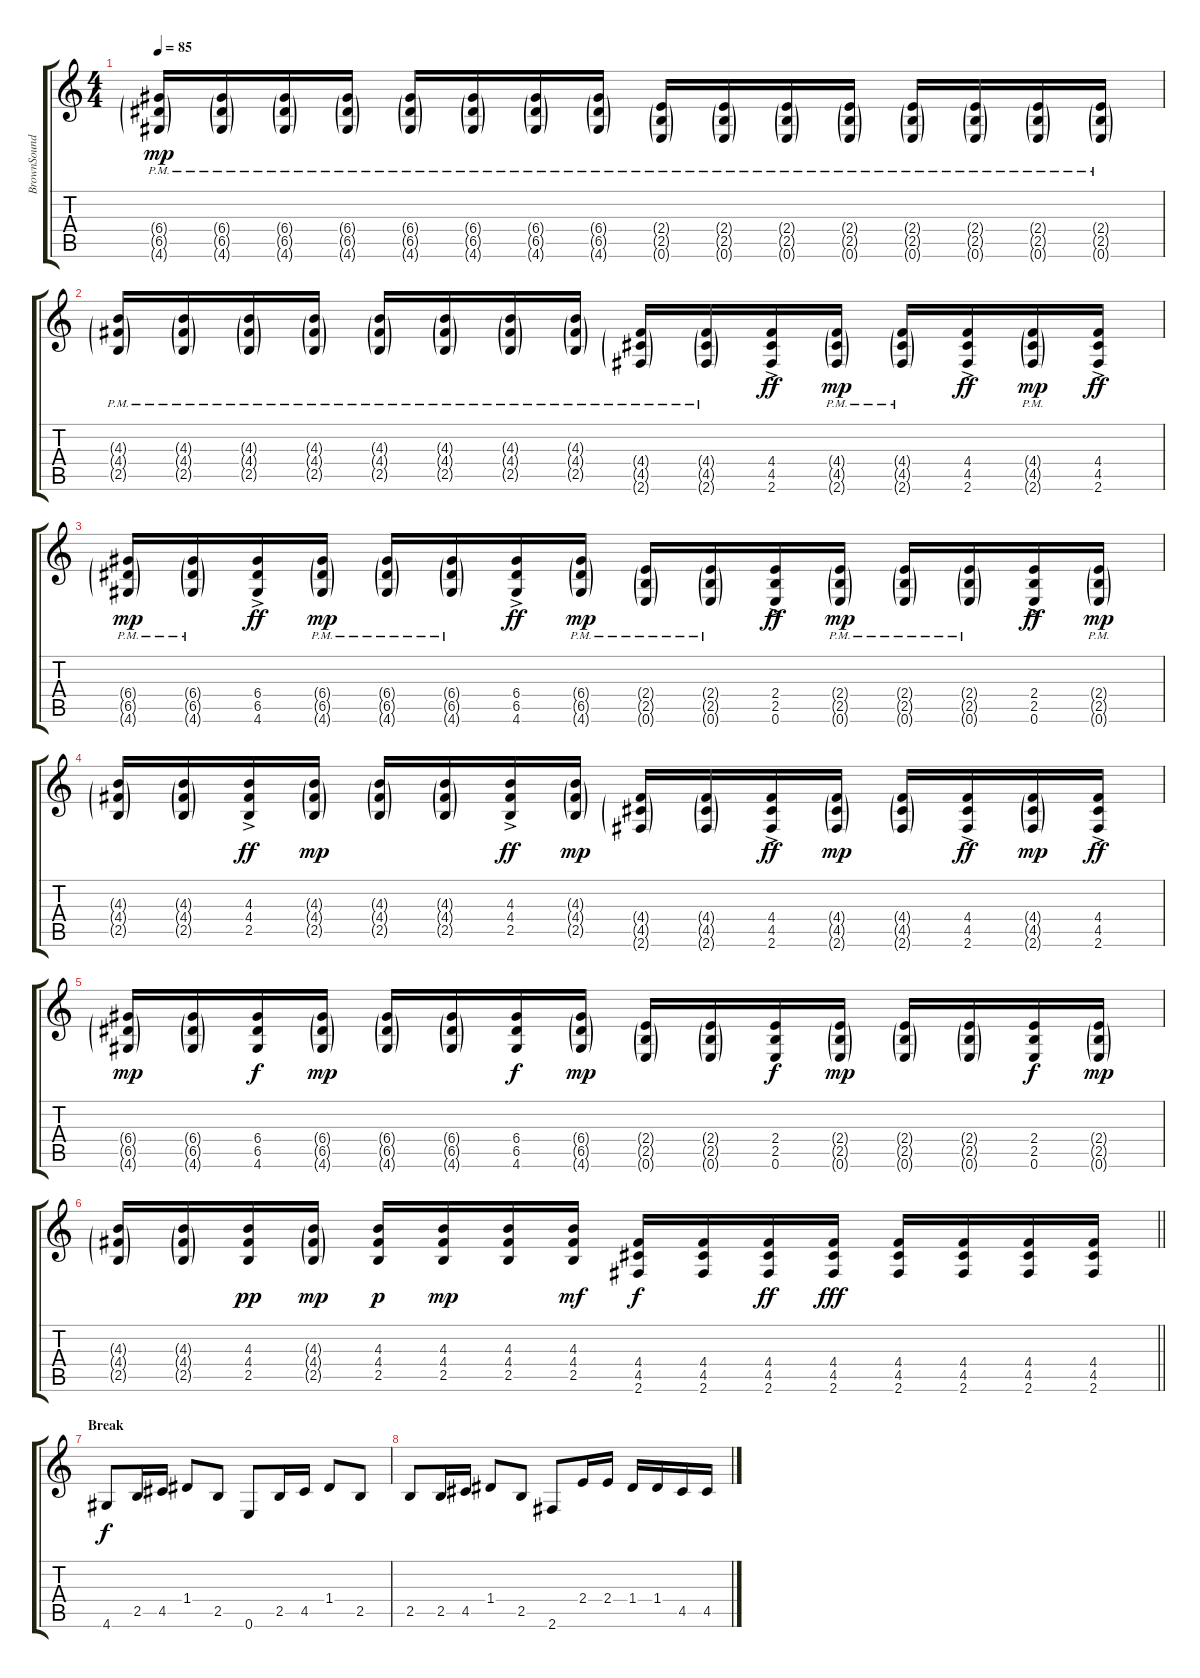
\track ("BrownSound" "BrownSound") {instrument overdrivenguitar}
\staff {score tabs}
\tuning (E4 B3 G3 D3 A2 E2) {hide}
\ts (4 4)
\tempo 85
\clef g2
\ks c
(6.4{g pm} 6.5{g pm} 4.6{g pm}).16{dy mp} (6.4{g pm} 6.5{g pm} 4.6{g pm}).16 (6.4{g pm} 6.5{g pm} 4.6{g pm}).16 (6.4{g pm} 6.5{g pm} 4.6{g pm}).16 (6.4{g pm} 6.5{g pm} 4.6{g pm}).16 (6.4{g pm} 6.5{g pm} 4.6{g pm}).16 (6.4{g pm} 6.5{g pm} 4.6{g pm}).16 (6.4{g pm} 6.5{g pm} 4.6{g pm}).16 (2.4{g pm} 2.5{g pm} 0.6{g pm}).16 (2.4{g pm} 2.5{g pm} 0.6{g pm}).16 (2.4{g pm} 2.5{g pm} 0.6{g pm}).16 (2.4{g pm} 2.5{g pm} 0.6{g pm}).16 (2.4{g pm} 2.5{g pm} 0.6{g pm}).16 (2.4{g pm} 2.5{g pm} 0.6{g pm}).16 (2.4{g pm} 2.5{g pm} 0.6{g pm}).16 (2.4{g pm} 2.5{g pm} 0.6{g pm}).16 |
(4.3{g pm} 4.4{g pm} 2.5{g pm}).16 (4.3{g pm} 4.4{g pm} 2.5{g pm}).16 (4.3{g pm} 4.4{g pm} 2.5{g pm}).16 (4.3{g pm} 4.4{g pm} 2.5{g pm}).16 (4.3{g pm} 4.4{g pm} 2.5{g pm}).16 (4.3{g pm} 4.4{g pm} 2.5{g pm}).16 (4.3{g pm} 4.4{g pm} 2.5{g pm}).16 (4.3{g pm} 4.4{g pm} 2.5{g pm}).16 (4.4{g pm} 4.5{g pm} 2.6{g pm}).16 (4.4{g pm} 4.5{g pm} 2.6{g pm}).16 (4.4{ac} 4.5{ac} 2.6{ac}).16{dy ff} (4.4{g pm} 4.5{g pm} 2.6{g pm}).16{dy mp} (4.4{g pm} 4.5{g pm} 2.6{g pm}).16 (4.4{ac} 4.5{ac} 2.6{ac}).16{dy ff} (4.4{g pm} 4.5{g pm} 2.6{g pm}).16{dy mp} (4.4{ac} 4.5{ac} 2.6{ac}).16{dy ff} |
(6.4{g pm} 6.5{g pm} 4.6{g pm}).16{dy mp} (6.4{g pm} 6.5{g pm} 4.6{g pm}).16 (6.4{ac} 6.5{ac} 4.6{ac}).16{dy ff} (6.4{g} 6.5{g pm} 4.6{g pm}).16{dy mp} (6.4{g} 6.5{g pm} 4.6{g pm}).16 (6.4{g} 6.5{g} 4.6{g pm}).16 (6.4{ac} 6.5{ac} 4.6{ac}).16{dy ff} (6.4{g pm} 6.5{g pm} 4.6{g pm}).16{dy mp} (2.4{g pm} 2.5{g pm} 0.6{g pm}).16 (2.4{g pm} 2.5{g pm} 0.6{g pm}).16 (2.4{ac} 2.5{ac} 0.6{ac}).16{dy ff} (2.4{g pm} 2.5{g pm} 0.6{g pm}).16{dy mp} (2.4{g pm} 2.5{g pm} 0.6{g pm}).16 (2.4{g pm} 2.5{g pm} 0.6{g pm}).16 (2.4{ac} 2.5{ac} 0.6{ac}).16{dy ff} (2.4{g pm} 2.5{g pm} 0.6{g pm}).16{dy mp} |
(4.3{g} 4.4{g} 2.5{g}).16 (4.3{g} 4.4{g} 2.5{g}).16 (4.3{ac} 4.4{ac} 2.5{ac}).16{dy ff} (4.3{g} 4.4{g} 2.5{g}).16{dy mp} (4.3{g} 4.4{g} 2.5{g}).16 (4.3{g} 4.4{g} 2.5{g}).16 (4.3{ac} 4.4{ac} 2.5{ac}).16{dy ff} (4.3{g} 4.4{g} 2.5{g}).16{dy mp} (4.4{g} 4.5{g} 2.6{g}).16 (4.4{g} 4.5{g} 2.6{g}).16 (4.4{ac} 4.5{ac} 2.6{ac}).16{dy ff} (4.4{g} 4.5{g} 2.6{g}).16{dy mp} (4.4{g} 4.5{g} 2.6{g}).16 (4.4{ac} 4.5{ac} 2.6{ac}).16{dy ff} (4.4{g} 4.5{g} 2.6{g}).16{dy mp} (4.4{ac} 4.5{ac} 2.6{ac}).16{dy ff} |
(6.4{g} 6.5{g} 4.6{g}).16{dy mp} (6.4{g} 6.5{g} 4.6{g}).16 (6.4 6.5 4.6).16{dy f} (6.4{g} 6.5{g} 4.6{g}).16{dy mp} (6.4{g} 6.5{g} 4.6{g}).16 (6.4{g} 6.5{g} 4.6{g}).16 (6.4 6.5 4.6).16{dy f} (6.4{g} 6.5{g} 4.6{g}).16{dy mp} (2.4{g} 2.5{g} 0.6{g}).16 (2.4{g} 2.5{g} 0.6{g}).16 (2.4 2.5 0.6).16{dy f} (2.4{g} 2.5{g} 0.6{g}).16{dy mp} (2.4{g} 2.5{g} 0.6{g}).16 (2.4{g} 2.5{g} 0.6{g}).16 (2.4 2.5 0.6).16{dy f} (2.4{g} 2.5{g} 0.6{g}).16{dy mp} |
\barLineRight lightlight
(4.3{g} 4.4{g} 2.5{g}).16 (4.3{g} 4.4{g} 2.5{g}).16 (4.3 4.4 2.5).16{dy pp} (4.3{g} 4.4{g} 2.5{g}).16{dy mp} (4.3 4.4 2.5).16{dy p} (4.3 4.4 2.5).16{dy mp} (4.3 4.4 2.5).16 (4.3 4.4 2.5).16{dy mf} (4.4 4.5 2.6).16{dy f} (4.4 4.5 2.6).16 (4.4 4.5 2.6).16{dy ff} (4.4 4.5 2.6).16{dy fff} (4.4 4.5 2.6).16 (4.4 4.5 2.6).16 (4.4 4.5 2.6).16 (4.4 4.5 2.6).16 |
\section ("" "Break")
4.6.8{dy f} 2.5.16 4.5.16 1.4.8 2.5.8 0.6.8 2.5.16 4.5.16 1.4.8 2.5.8 |
2.5.8 2.5.16 4.5.16 1.4.8 2.5.8 2.6.8 2.4.16 2.4.16 1.4.16 1.4.16 4.5.16 4.5.16
